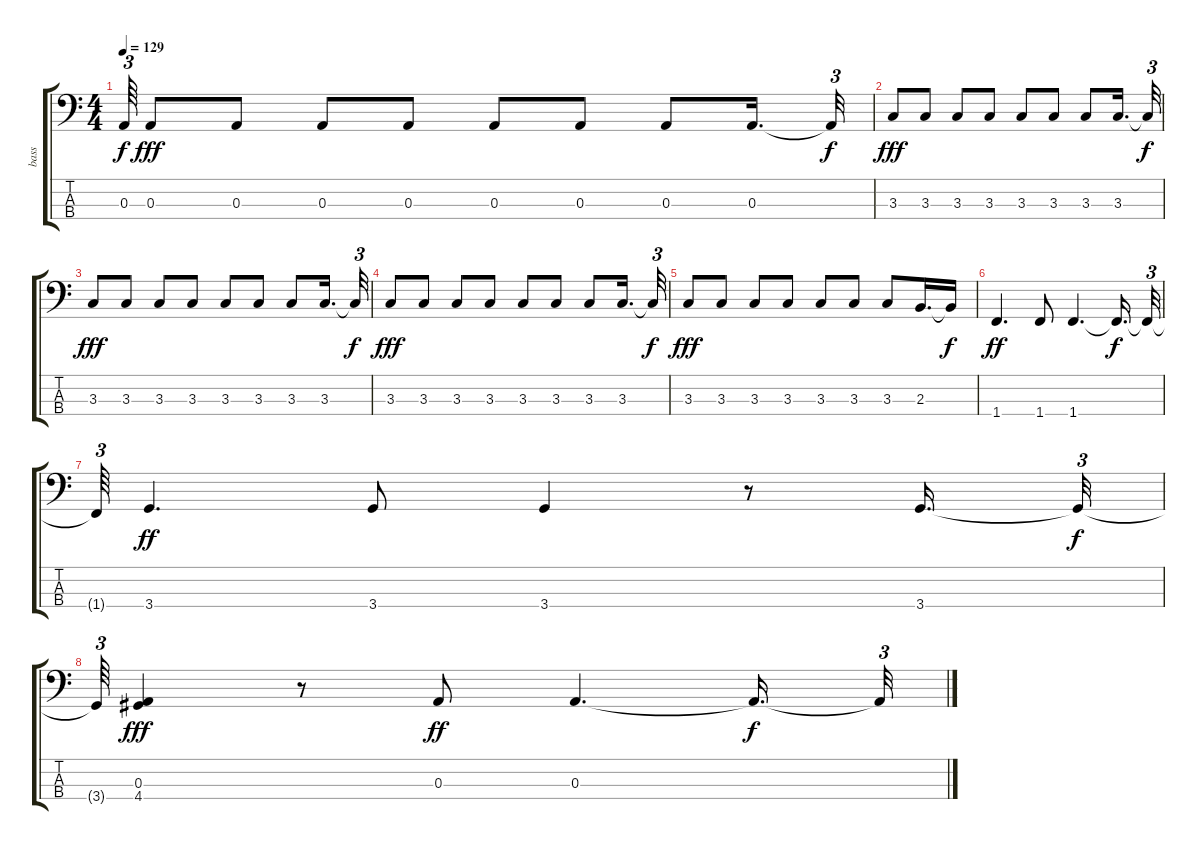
\track ("bass" "bass") {instrument electricbasspick}
\staff {score tabs}
\tuning (G2 D2 A1 E1) {hide}
\ts (4 4)
\tempo 129
\clef f4
\ks c
0.3{t}.64{tu (3 2) dy f} 0.3.8{dy fff} 0.3.8 0.3.8 0.3.8 0.3.8 0.3.8 0.3.8 0.3.16{d} 0.3{t}.32{tu (3 2) dy f} |
3.3.8{dy fff} 3.3.8 3.3.8 3.3.8 3.3.8 3.3.8 3.3.8 3.3.16{d} 3.3{t}.32{tu (3 2) dy f} |
3.3.8{dy fff} 3.3.8 3.3.8 3.3.8 3.3.8 3.3.8 3.3.8 3.3.16{d} 3.3{t}.32{tu (3 2) dy f} |
3.3.8{dy fff} 3.3.8 3.3.8 3.3.8 3.3.8 3.3.8 3.3.8 3.3.16{d} 3.3{t}.32{tu (3 2) dy f} |
3.3.8{dy fff} 3.3.8 3.3.8 3.3.8 3.3.8 3.3.8 3.3.8 2.3.16{d} 2.3{t}.16{dy f} |
1.4.4{d dy ff} 1.4.8 1.4.4{d} 1.4{t}.16{d dy f} 1.4{t}.32{tu (3 2)} |
1.4{t}.64{tu (3 2)} 3.4.4{d dy ff} 3.4.8 3.4.4 r.8 3.4.16{d} 3.4{t}.32{tu (3 2) dy f} |
3.4{t}.64{tu (3 2)} (0.3 4.4).4{dy fff} r.8 0.3.8{dy ff} 0.3.4{d} 0.3{t}.16{d dy f} 0.3{t}.32{tu (3 2)}
